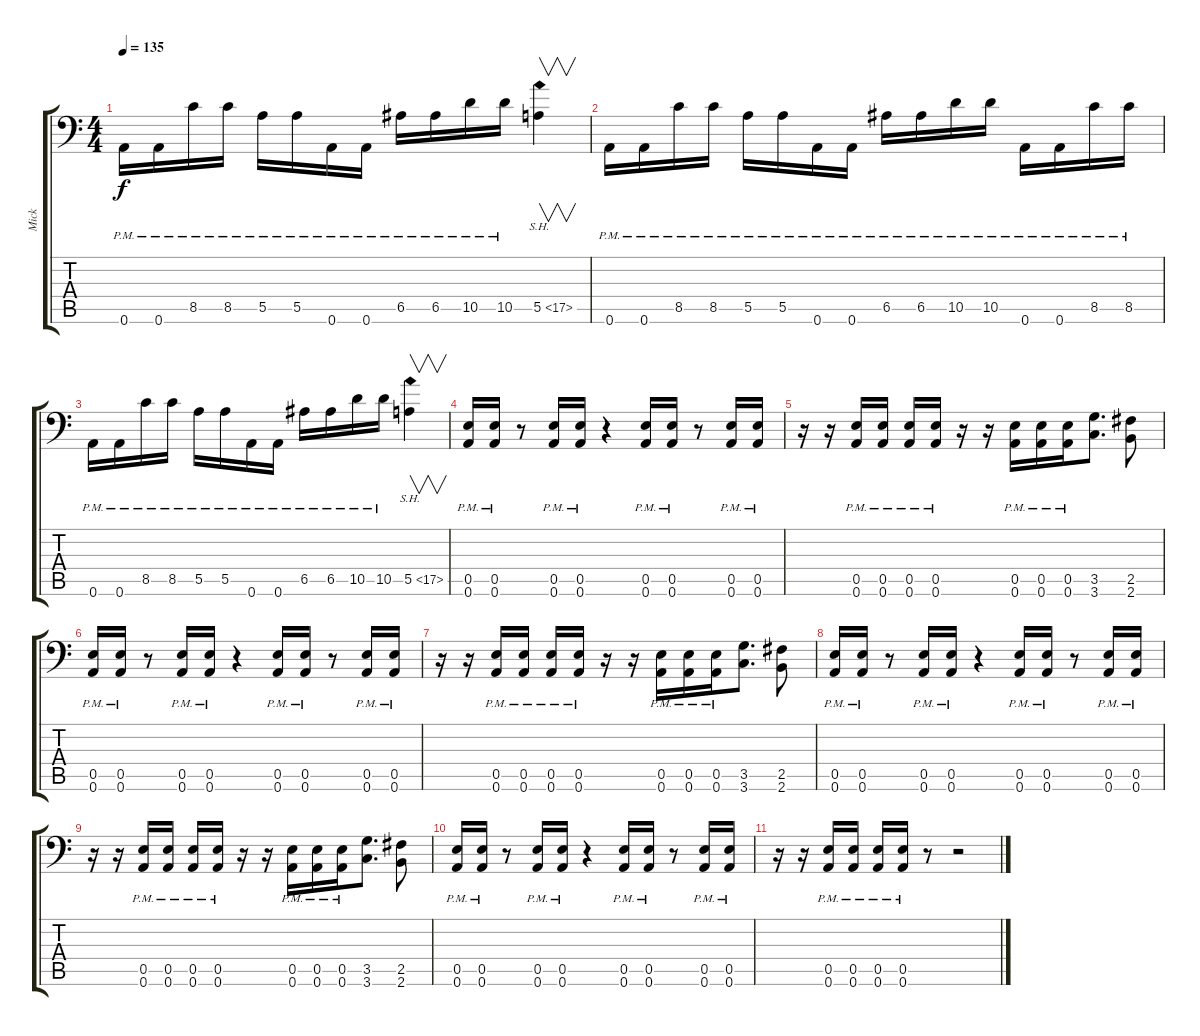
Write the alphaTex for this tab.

\track ("Mick" "Mick") {instrument distortionguitar}
\staff {score tabs}
\tuning (B3 Gb3 D3 A2 E2 A1) {hide}
\ts (4 4)
\tempo 135
\clef f4
\ks c
0.6{pm}.16{dy f} 0.6{pm}.16 8.5{pm}.16 8.5{pm}.16 5.5{pm}.16 5.5{pm}.16 0.6{pm}.16 0.6{pm}.16 6.5{pm}.16 6.5{pm}.16 10.5{pm}.16 10.5{pm}.16 5.5{sh 12}.4{v} |
0.6{pm}.16 0.6{pm}.16 8.5{pm}.16 8.5{pm}.16 5.5{pm}.16 5.5{pm}.16 0.6{pm}.16 0.6{pm}.16 6.5{pm}.16 6.5{pm}.16 10.5{pm}.16 10.5{pm}.16 0.6{pm}.16 0.6{pm}.16 8.5{pm}.16 8.5{pm}.16 |
0.6{pm}.16 0.6{pm}.16 8.5{pm}.16 8.5{pm}.16 5.5{pm}.16 5.5{pm}.16 0.6{pm}.16 0.6{pm}.16 6.5{pm}.16 6.5{pm}.16 10.5{pm}.16 10.5{pm}.16 5.5{sh 12}.4{v} |
(0.5{pm} 0.6{pm}).16 (0.5{pm} 0.6{pm}).16 r.8 (0.5{pm} 0.6{pm}).16 (0.5{pm} 0.6{pm}).16 r.4 (0.5{pm} 0.6{pm}).16 (0.5{pm} 0.6{pm}).16 r.8 (0.5{pm} 0.6{pm}).16 (0.5{pm} 0.6{pm}).16 |
r.16 r.16 (0.5{pm} 0.6{pm}).16 (0.5{pm} 0.6{pm}).16 (0.5{pm} 0.6{pm}).16 (0.5{pm} 0.6{pm}).16 r.16 r.16 (0.5{pm} 0.6{pm}).16 (0.5{pm} 0.6{pm}).16 (0.5{pm} 0.6{pm}).16 (3.5 3.6).8{d} (2.5 2.6).8 |
(0.5{pm} 0.6{pm}).16 (0.5{pm} 0.6{pm}).16 r.8 (0.5{pm} 0.6{pm}).16 (0.5{pm} 0.6{pm}).16 r.4 (0.5{pm} 0.6{pm}).16 (0.5{pm} 0.6{pm}).16 r.8 (0.5{pm} 0.6{pm}).16 (0.5{pm} 0.6{pm}).16 |
r.16 r.16 (0.5{pm} 0.6{pm}).16 (0.5{pm} 0.6{pm}).16 (0.5{pm} 0.6{pm}).16 (0.5{pm} 0.6{pm}).16 r.16 r.16 (0.5{pm} 0.6{pm}).16 (0.5{pm} 0.6{pm}).16 (0.5{pm} 0.6{pm}).16 (3.5 3.6).8{d} (2.5 2.6).8 |
(0.5{pm} 0.6{pm}).16 (0.5{pm} 0.6{pm}).16 r.8 (0.5{pm} 0.6{pm}).16 (0.5{pm} 0.6{pm}).16 r.4 (0.5{pm} 0.6{pm}).16 (0.5{pm} 0.6{pm}).16 r.8 (0.5{pm} 0.6{pm}).16 (0.5{pm} 0.6{pm}).16 |
r.16 r.16 (0.5{pm} 0.6{pm}).16 (0.5{pm} 0.6{pm}).16 (0.5{pm} 0.6{pm}).16 (0.5{pm} 0.6{pm}).16 r.16 r.16 (0.5{pm} 0.6{pm}).16 (0.5{pm} 0.6{pm}).16 (0.5{pm} 0.6{pm}).16 (3.5 3.6).8{d} (2.5 2.6).8 |
(0.5{pm} 0.6{pm}).16 (0.5{pm} 0.6{pm}).16 r.8 (0.5{pm} 0.6{pm}).16 (0.5{pm} 0.6{pm}).16 r.4 (0.5{pm} 0.6{pm}).16 (0.5{pm} 0.6{pm}).16 r.8 (0.5{pm} 0.6{pm}).16 (0.5{pm} 0.6{pm}).16 |
r.16 r.16 (0.5{pm} 0.6{pm}).16 (0.5{pm} 0.6{pm}).16 (0.5{pm} 0.6{pm}).16 (0.5{pm} 0.6{pm}).16 r.8 r.2
